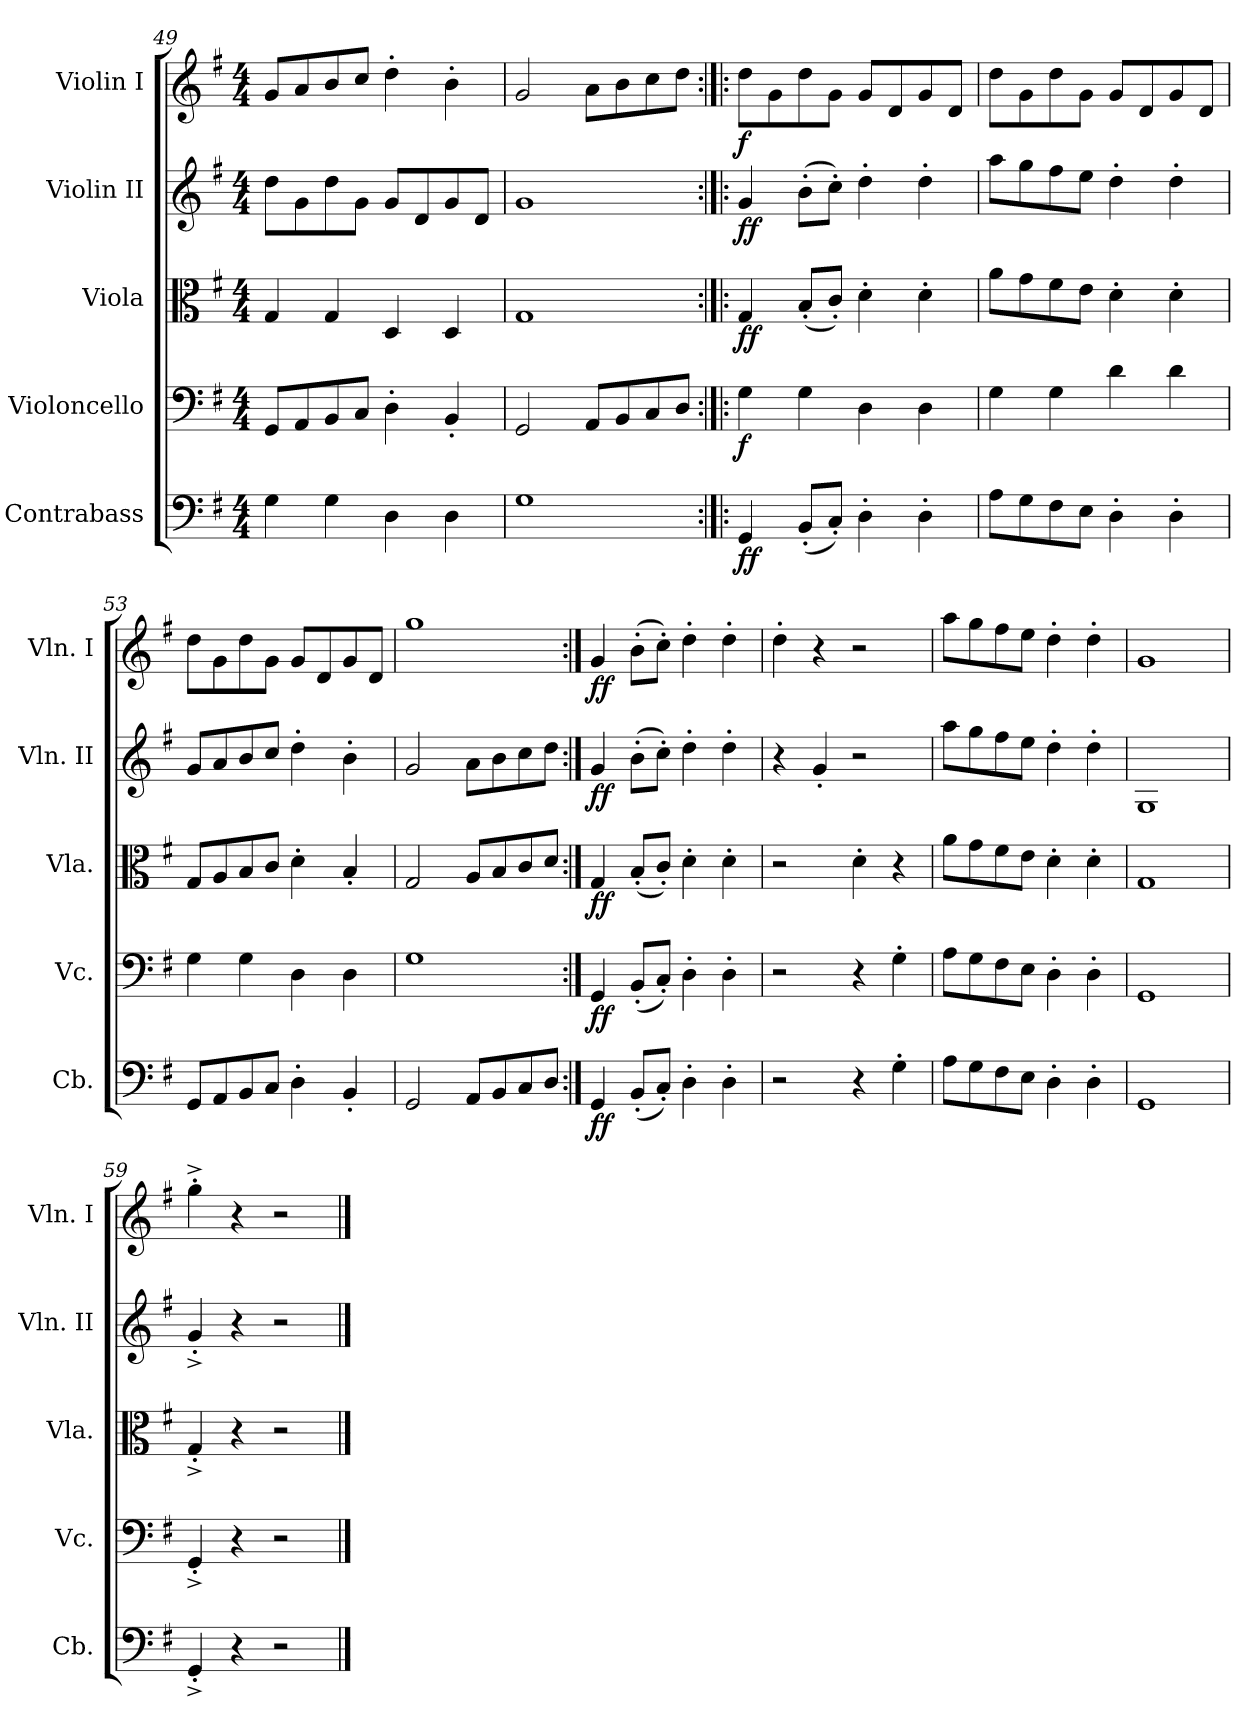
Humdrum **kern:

**kern	**dynam	**kern	**dynam	**kern	**dynam	**kern	**dynam	**kern	**dynam
*part5	*part5	*part4	*part4	*part3	*part3	*part2	*part2	*part1	*part1
*staff5	*staff5	*staff4	*staff4	*staff3	*staff3	*staff2	*staff2	*staff1	*staff1
*I"Contrabass	*	*I"Violoncello	*	*I"Viola	*	*I"Violin II	*	*I"Violin I	*
*I'Cb.	*	*I'Vc.	*	*I'Vla.	*	*I'Vln. II	*	*I'Vln. I	*
*clefF4	*	*clefF4	*	*clefC3	*	*clefG2	*	*clefG2	*
*ITrd7c12	*	*	*	*	*	*	*	*	*
*k[f#]	*	*k[f#]	*	*k[f#]	*	*k[f#]	*	*k[f#]	*
*M4/4	*	*M4/4	*	*M4/4	*	*M4/4	*	*M4/4	*
=49	=49	=49	=49	=49	=49	=49	=49	=49	=49
4GG\	.	8GG/L	.	4G/	.	8dd\L	.	8g/L	.
.	.	8AA/	.	.	.	8g\	.	8a/	.
4GG\	.	8BB/	.	4G/	.	8dd\	.	8b/	.
.	.	8C/J	.	.	.	8g\J	.	8cc/J	.
4DD\	.	4D'\	.	4D/	.	8g/L	.	4dd'\	.
.	.	.	.	.	.	8d/	.	.	.
4DD\	.	4BB'/	.	4D/	.	8g/	.	4b'\	.
.	.	.	.	.	.	8d/J	.	.	.
=50	=50	=50	=50	=50	=50	=50	=50	=50	=50
1GG	.	2GG/	.	1G	.	1g	.	2g/	.
.	.	8AA/L	.	.	.	.	.	8a\L	.
.	.	8BB/	.	.	.	.	.	8b\	.
.	.	8C/	.	.	.	.	.	8cc\	.
.	.	8D/J	.	.	.	.	.	8dd\J	.
!!LO:PB:g=z
=51:|!|:	=51:|!|:	=51:|!|:	=51:|!|:	=51:|!|:	=51:|!|:	=51:|!|:	=51:|!|:	=51:|!|:	=51:|!|:
!	!LO:DY:b	!	!LO:DY:b	!	!LO:DY:b	!	!LO:DY:b	!	!LO:DY:b
4GGG/	ff	4G\	f	4G/	ff	4g/	ff	8dd\L	f
.	.	.	.	.	.	.	.	8g\	.
(<8BBB'/L	.	4G\	.	(<8B'/L	.	(>8b'\L	.	8dd\	.
8CC'/J)	.	.	.	8c'/J)	.	8cc'\J)	.	8g\J	.
4DD'\	.	4D\	.	4d'\	.	4dd'\	.	8g/L	.
.	.	.	.	.	.	.	.	8d/	.
4DD'\	.	4D\	.	4d'\	.	4dd'\	.	8g/	.
.	.	.	.	.	.	.	.	8d/J	.
=52	=52	=52	=52	=52	=52	=52	=52	=52	=52
8AA\L	.	4G\	.	8a\L	.	8aa\L	.	8dd\L	.
8GG\	.	.	.	8g\	.	8gg\	.	8g\	.
8FF#\	.	4G\	.	8f#\	.	8ff#\	.	8dd\	.
8EE\J	.	.	.	8e\J	.	8ee\J	.	8g\J	.
4DD'\	.	4d\	.	4d'\	.	4dd'\	.	8g/L	.
.	.	.	.	.	.	.	.	8d/	.
4DD'\	.	4d\	.	4d'\	.	4dd'\	.	8g/	.
.	.	.	.	.	.	.	.	8d/J	.
=53	=53	=53	=53	=53	=53	=53	=53	=53	=53
8GGG/L	.	4G\	.	8G/L	.	8g/L	.	8dd\L	.
8AAA/	.	.	.	8A/	.	8a/	.	8g\	.
8BBB/	.	4G\	.	8B/	.	8b/	.	8dd\	.
8CC/J	.	.	.	8c/J	.	8cc/J	.	8g\J	.
4DD'\	.	4D\	.	4d'\	.	4dd'\	.	8g/L	.
.	.	.	.	.	.	.	.	8d/	.
4BBB'/	.	4D\	.	4B'/	.	4b'\	.	8g/	.
.	.	.	.	.	.	.	.	8d/J	.
=54	=54	=54	=54	=54	=54	=54	=54	=54	=54
2GGG/	.	1G	.	2G/	.	2g/	.	1gg	.
8AAA/L	.	.	.	8A/L	.	8a\L	.	.	.
8BBB/	.	.	.	8B/	.	8b\	.	.	.
8CC/	.	.	.	8c/	.	8cc\	.	.	.
8DD/J	.	.	.	8d/J	.	8dd\J	.	.	.
!!LO:LB:g=z
=55:|!	=55:|!	=55:|!	=55:|!	=55:|!	=55:|!	=55:|!	=55:|!	=55:|!	=55:|!
!	!LO:DY:b	!	!LO:DY:b	!	!LO:DY:b	!	!LO:DY:b	!	!LO:DY:b
4GGG/	ff	4GG/	ff	4G/	ff	4g/	ff	4g/	ff
(<8BBB'/L	.	(<8BB'/L	.	(<8B'/L	.	(>8b'\L	.	(>8b'\L	.
8CC'/J)	.	8C'/J)	.	8c'/J)	.	8cc'\J)	.	8cc'\J)	.
4DD'\	.	4D'\	.	4d'\	.	4dd'\	.	4dd'\	.
4DD'\	.	4D'\	.	4d'\	.	4dd'\	.	4dd'\	.
=56	=56	=56	=56	=56	=56	=56	=56	=56	=56
2r	.	2r	.	2r	.	4r	.	4dd'\	.
.	.	.	.	.	.	4g'/	.	4r	.
4r	.	4r	.	4d'\	.	2r	.	2r	.
4GG'\	.	4G'\	.	4r	.	.	.	.	.
=57	=57	=57	=57	=57	=57	=57	=57	=57	=57
8AA\L	.	8A\L	.	8a\L	.	8aa\L	.	8aa\L	.
8GG\	.	8G\	.	8g\	.	8gg\	.	8gg\	.
8FF#\	.	8F#\	.	8f#\	.	8ff#\	.	8ff#\	.
8EE\J	.	8E\J	.	8e\J	.	8ee\J	.	8ee\J	.
4DD'\	.	4D'\	.	4d'\	.	4dd'\	.	4dd'\	.
4DD'\	.	4D'\	.	4d'\	.	4dd'\	.	4dd'\	.
=58	=58	=58	=58	=58	=58	=58	=58	=58	=58
1GGG	.	1GG	.	1G	.	1G	.	1g	.
=59	=59	=59	=59	=59	=59	=59	=59	=59	=59
4GGG'^/	.	4GG'^/	.	4G'^/	.	4g'^/	.	4gg'^\	.
4r	.	4r	.	4r	.	4r	.	4r	.
2r	.	2r	.	2r	.	2r	.	2r	.
==	==	==	==	==	==	==	==	==	==
*-	*-	*-	*-	*-	*-	*-	*-	*-	*-
